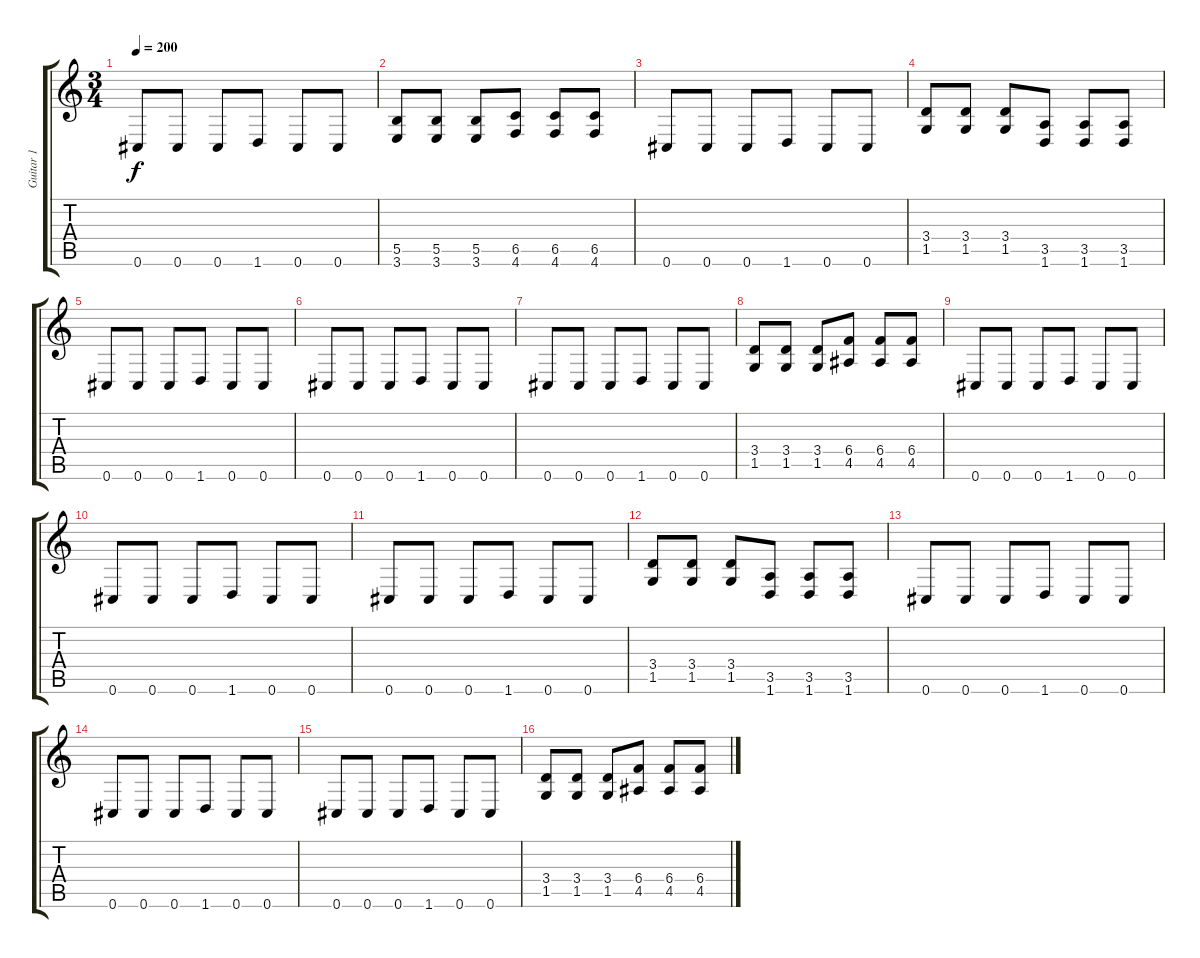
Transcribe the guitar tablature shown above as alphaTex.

\track ("Guitar 1 " "Guitar 1 ") {instrument distortionguitar}
\staff {score tabs}
\tuning (Db4 Ab3 E3 B2 Gb2 Db2) {hide}
\ts (3 4)
\tempo 200
\clef g2
\ks c
0.6.8{dy f} 0.6.8 0.6.8 1.6.8 0.6.8 0.6.8 |
(5.5 3.6).8 (5.5 3.6).8 (5.5 3.6).8 (6.5 4.6).8 (6.5 4.6).8 (6.5 4.6).8 |
0.6.8 0.6.8 0.6.8 1.6.8 0.6.8 0.6.8 |
(3.4 1.5).8 (3.4 1.5).8 (3.4 1.5).8 (3.5 1.6).8 (3.5 1.6).8 (3.5 1.6).8 |
0.6.8 0.6.8 0.6.8 1.6.8 0.6.8 0.6.8 |
0.6.8 0.6.8 0.6.8 1.6.8 0.6.8 0.6.8 |
0.6.8 0.6.8 0.6.8 1.6.8 0.6.8 0.6.8 |
(3.4 1.5).8 (3.4 1.5).8 (3.4 1.5).8 (6.4 4.5).8 (6.4 4.5).8 (6.4 4.5).8 |
0.6.8 0.6.8 0.6.8 1.6.8 0.6.8 0.6.8 |
0.6.8 0.6.8 0.6.8 1.6.8 0.6.8 0.6.8 |
0.6.8 0.6.8 0.6.8 1.6.8 0.6.8 0.6.8 |
(3.4 1.5).8 (3.4 1.5).8 (3.4 1.5).8 (3.5 1.6).8 (3.5 1.6).8 (3.5 1.6).8 |
0.6.8 0.6.8 0.6.8 1.6.8 0.6.8 0.6.8 |
0.6.8 0.6.8 0.6.8 1.6.8 0.6.8 0.6.8 |
0.6.8 0.6.8 0.6.8 1.6.8 0.6.8 0.6.8 |
(3.4 1.5).8 (3.4 1.5).8 (3.4 1.5).8 (6.4 4.5).8 (6.4 4.5).8 (6.4 4.5).8
